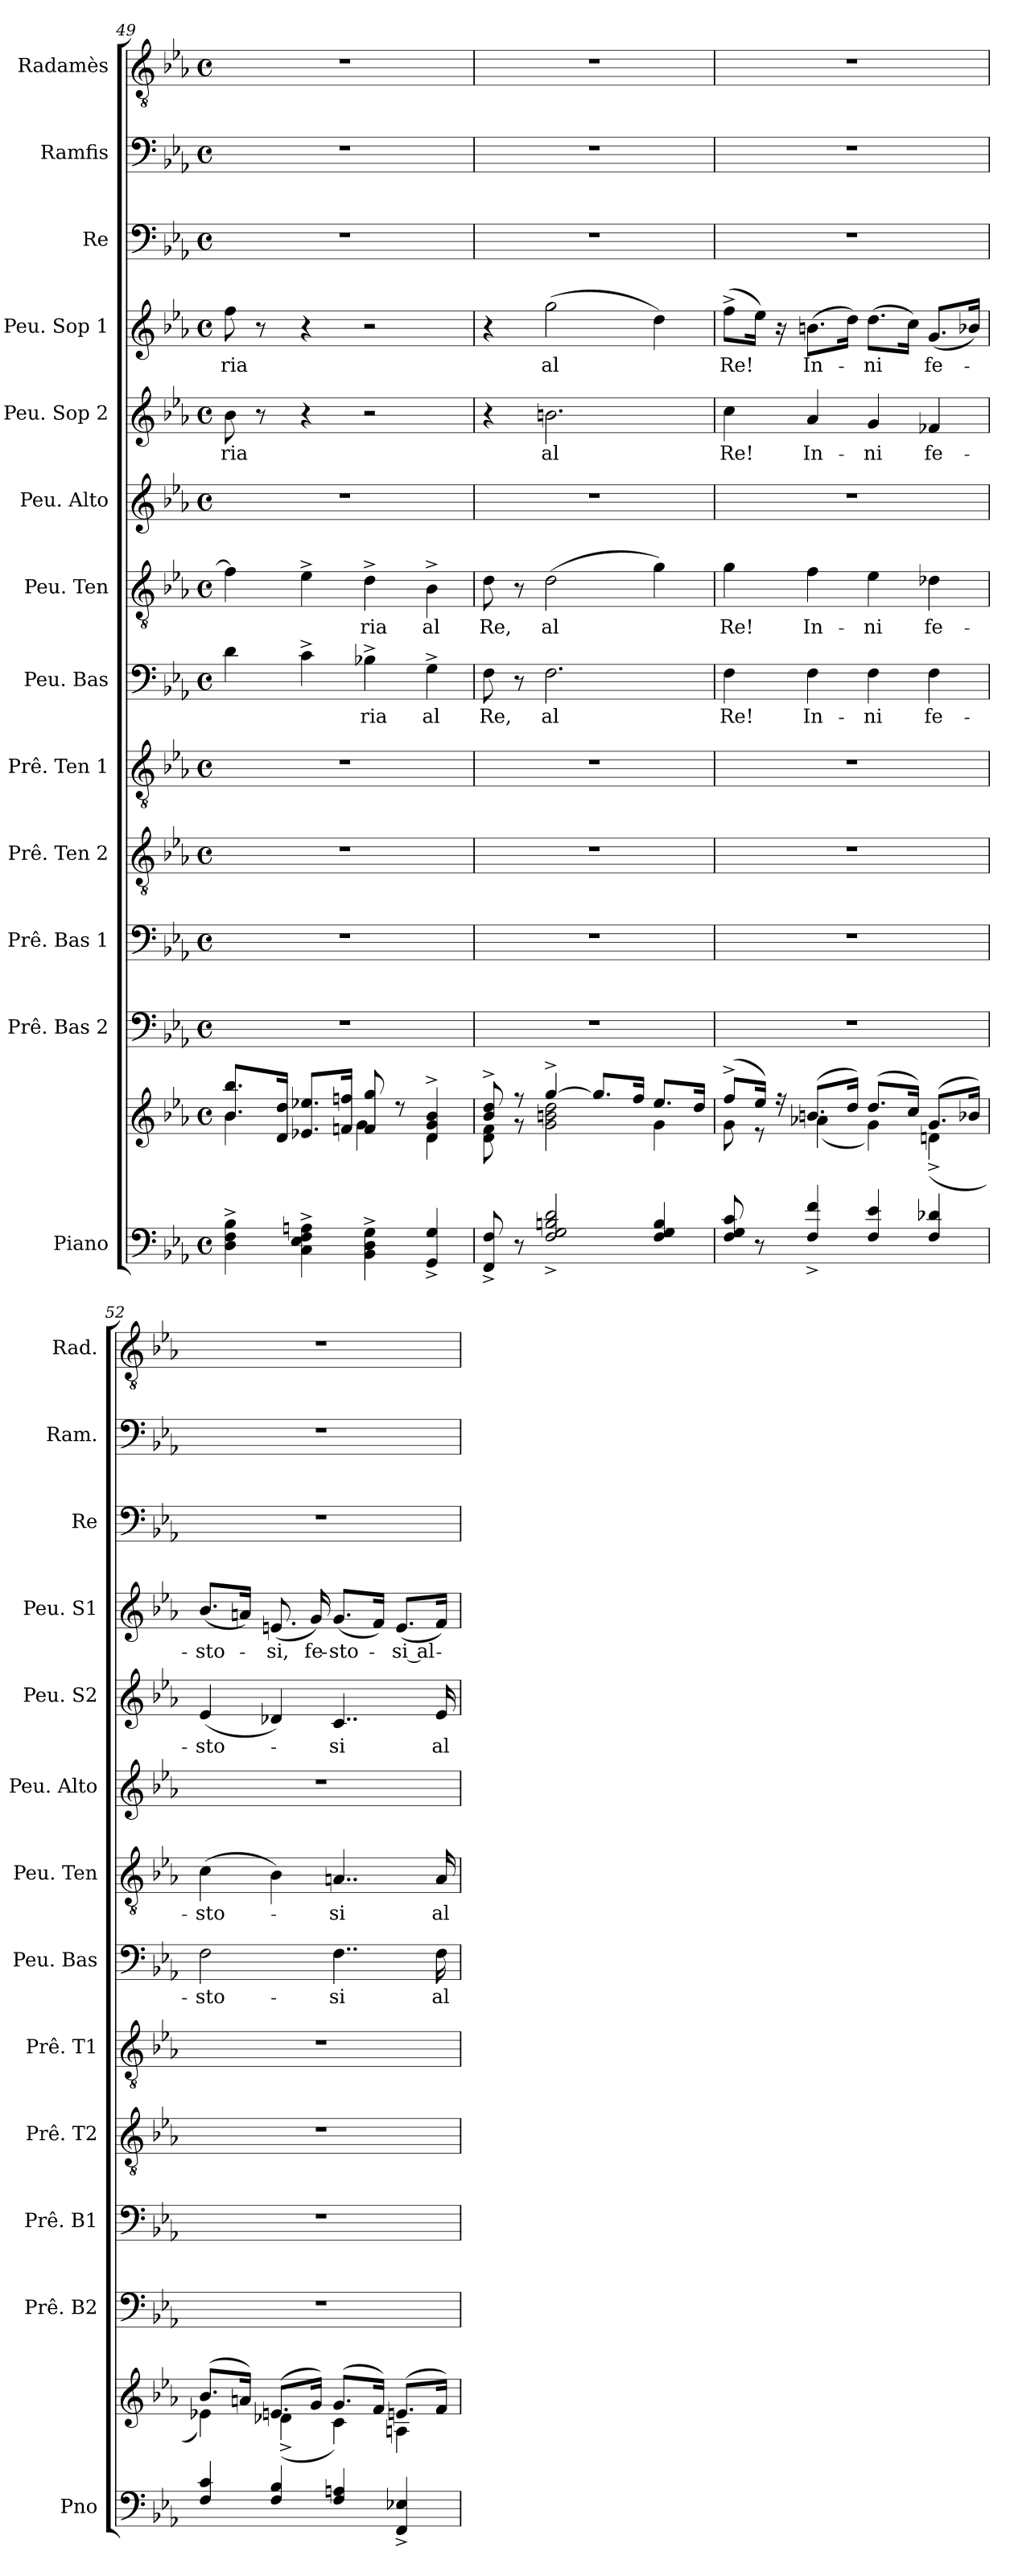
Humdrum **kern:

**kern	**kern	**kern	**kern	**kern	**kern	**kern	**text	**kern	**text	**kern	**kern	**text	**kern	**text	**kern	**kern	**kern
*part13	*part13	*part12	*part11	*part10	*part9	*part8	*part8	*part7	*part7	*part6	*part5	*part5	*part4	*part4	*part3	*part2	*part1
*staff14	*staff13	*staff12	*staff11	*staff10	*staff9	*staff8	*staff8	*staff7	*staff7	*staff6	*staff5	*staff5	*staff4	*staff4	*staff3	*staff2	*staff1
*I"Piano	*	*I"Prê. Bas 2	*I"Prê. Bas 1	*I"Prê. Ten 2	*I"Prê. Ten 1	*I"Peu. Bas	*	*I"Peu. Ten	*	*I"Peu. Alto	*I"Peu. Sop 2	*	*I"Peu. Sop 1	*	*I"Re	*I"Ramfis	*I"Radamès
*I'Pno	*	*I'Prê. B2	*I'Prê. B1	*I'Prê. T2	*I'Prê. T1	*I'Peu. Bas	*	*I'Peu. Ten	*	*I'Peu. Alto	*I'Peu. S2	*	*I'Peu. S1	*	*I'Re	*I'Ram.	*I'Rad.
!!LO:PB:g=z
*clefF4	*clefG2	*clefF4	*clefF4	*clefGv2	*clefGv2	*clefF4	*	*clefGv2	*	*clefG2	*clefG2	*	*clefG2	*	*clefF4	*clefF4	*clefGv2
*k[b-e-a-]	*k[b-e-a-]	*k[b-e-a-]	*k[b-e-a-]	*k[b-e-a-]	*k[b-e-a-]	*k[b-e-a-]	*	*k[b-e-a-]	*	*k[b-e-a-]	*k[b-e-a-]	*	*k[b-e-a-]	*	*k[b-e-a-]	*k[b-e-a-]	*k[b-e-a-]
*M4/4	*M4/4	*M4/4	*M4/4	*M4/4	*M4/4	*M4/4	*	*M4/4	*	*M4/4	*M4/4	*	*M4/4	*	*M4/4	*M4/4	*M4/4
*met(c)	*met(c)	*met(c)	*met(c)	*met(c)	*met(c)	*met(c)	*	*met(c)	*	*met(c)	*met(c)	*	*met(c)	*	*met(c)	*met(c)	*met(c)
=49	=49	=49	=49	=49	=49	=49	=49	=49	=49	=49	=49	=49	=49	=49	=49	=49	=49
*	*^	*	*	*	*	*	*	*	*	*	*	*	*	*	*	*	*
!	!	!	!	!	!	!	!	!	!	!	!	!	!LO:LY:b:color=#AA0000	!	!LO:LY:b:color=#0055FF	!	!	!
4D\^ 4F\^ 4B-\^	8.b-/ 8.bb-/L	4b-\	1r	1r	1r	1r	4d\	.	4f\]	.	1r	8b-\	-ria	8ff\	-ria	1r	1r	1r
.	.	.	.	.	.	.	.	.	.	.	.	8r	.	8r	.	.	.	.
.	16d/ 16dd/Jk	.	.	.	.	.	.	.	.	.	.	.	.	.	.	.	.	.
4C\^ 4E-\^ 4F\^ 4An\^	8.e-X/ 8.ee-X/L	4ryy	.	.	.	.	4c^\	.	4e-^\	.	.	4r	.	4r	.	.	.	.
.	16fn/ 16ffn/Jk	.	.	.	.	.	.	.	.	.	.	.	.	.	.	.	.	.
!	!	!	!	!	!	!	!	!LO:LY:b:color=#0055FF	!	!LO:LY:b:color=#0055FF	!	!	!	!	!	!	!	!
4BB-\^ 4D\^ 4G\^	8f/ 8gg/	4g\	.	.	.	.	4B-X^\	-ria	4d^\	-ria	.	2r	.	2r	.	.	.	.
.	8r	.	.	.	.	.	.	.	.	.	.	.	.	.	.	.	.	.
!	!	!	!	!	!	!	!	!LO:LY:b:color=#0055FF	!	!LO:LY:b:color=#0055FF	!	!	!	!	!	!	!	!
4GG/^ 4G/^	4d/^ 4g/^ 4b-/^	4d\	.	.	.	.	4G^\	al	4B-^\	al	.	.	.	.	.	.	.	.
=50	=50	=50	=50	=50	=50	=50	=50	=50	=50	=50	=50	=50	=50	=50	=50	=50	=50	=50
!	!	!	!	!	!	!	!	!LO:LY:b:color=#0055FF	!	!LO:LY:b:color=#0055FF	!	!	!	!	!	!	!	!
8FF/^ 8F/^	8b-/^ 8dd/^	8d\ 8f\	1r	1r	1r	1r	8F\	Re,	8d\	Re,	1r	4r	.	4r	.	1r	1r	1r
8r	8r	8r	.	.	.	.	8r	.	8r	.	.	.	.	.	.	.	.	.
!	!	!	!	!	!	!	!	!LO:LY:b:color=#0055FF	!	!LO:LY:b:color=#0055FF	!	!	!LO:LY:b:color=#AA0000	!	!LO:LY:b:color=#0055FF	!	!	!
2F/^ 2G/^ 2Bn/^ 2d/^	[4gg^/	2g\ 2bn\ 2dd\	.	.	.	.	2.F\	al	(>2d\	al	.	2.bn\	al	(>2gg\	al	.	.	.
.	8.gg/L]	.	.	.	.	.	.	.	.	.	.	.	.	.	.	.	.	.
.	16ff/Jk	.	.	.	.	.	.	.	.	.	.	.	.	.	.	.	.	.
4F/ 4G/ 4B/	8.ee-/L	4g\	.	.	.	.	.	.	4g\)	.	.	.	.	4dd\)	.	.	.	.
.	16dd/Jk	.	.	.	.	.	.	.	.	.	.	.	.	.	.	.	.	.
=51	=51	=51	=51	=51	=51	=51	=51	=51	=51	=51	=51	=51	=51	=51	=51	=51	=51	=51
!	!	!	!	!	!	!	!	!LO:LY:b:color=#0055FF	!	!LO:LY:b:color=#0055FF	!	!	!LO:LY:b:color=#AA0000	!	!LO:LY:b:color=#0055FF	!	!	!
8F/ 8G/ 8c/	(>8ff^/L	8g\	1r	1r	1r	1r	4F\	Re!	4g\	Re!	1r	4cc\	Re!	(>8ff^\L	Re!	1r	1r	1r
8r	16ee-/Jk)	8r	.	.	.	.	.	.	.	.	.	.	.	16ee-\Jk)	.	.	.	.
.	16r	.	.	.	.	.	.	.	.	.	.	.	.	16r	.	.	.	.
!	!	!	!	!	!	!	!	!LO:LY:b:color=#0055FF	!	!LO:LY:b:color=#0055FF	!	!	!LO:LY:b:color=#AA0000	!	!LO:LY:b:color=#0055FF	!	!	!
4F/^ 4f/^	(>8.bn/L	(<4a-X\	.	.	.	.	4F\	In-	4f\	In-	.	4a-/	In-	(>8.bn\L	In-	.	.	.
.	16dd/Jk)	.	.	.	.	.	.	.	.	.	.	.	.	16dd\Jk)	.	.	.	.
!	!	!	!	!	!	!	!	!LO:LY:b:color=#0055FF	!	!LO:LY:b:color=#0055FF	!	!	!LO:LY:b:color=#AA0000	!	!LO:LY:b:color=#0055FF	!	!	!
4F/ 4e-/	(>8.dd/L	4g\)	.	.	.	.	4F\	-ni	4e-\	-ni	.	4g/	-ni	(>8.dd\L	-ni	.	.	.
.	16cc/Jk)	.	.	.	.	.	.	.	.	.	.	.	.	16cc\Jk)	.	.	.	.
!	!	!	!	!	!	!	!	!LO:LY:b:color=#0055FF	!	!LO:LY:b:color=#0055FF	!	!	!LO:LY:b:color=#AA0000	!	!LO:LY:b:color=#0055FF	!	!	!
4F/ 4d-X/	(>8.g/L	(<4dn^\	.	.	.	.	4F\	fe-	4d-X\	fe-	.	4f-X/	fe-	(<8.g/L	fe-	.	.	.
.	16b-X/Jk)	.	.	.	.	.	.	.	.	.	.	.	.	16b-X/Jk)	.	.	.	.
!!LO:LB:g=z
=52	=52	=52	=52	=52	=52	=52	=52	=52	=52	=52	=52	=52	=52	=52	=52	=52	=52	=52
!	!	!	!	!	!	!	!	!LO:LY:b:color=#0055FF	!	!LO:LY:b:color=#0055FF	!	!	!LO:LY:b:color=#AA0000	!	!LO:LY:b:color=#0055FF	!	!	!
4F/ 4c/	(>8.b-/L	4e-X\)	1r	1r	1r	1r	2F\	-sto-	(>4c\	-sto-	1r	(<4e-/	-sto-	(<8.b-/L	-sto-	1r	1r	1r
.	16an/Jk)	.	.	.	.	.	.	.	.	.	.	.	.	16an/Jk)	.	.	.	.
!	!	!	!	!	!	!	!	!	!	!	!	!	!	!	!LO:LY:b:color=#0055FF	!	!	!
4F/ 4B-/	(>8.en/L	(<4d-X^\	.	.	.	.	.	.	4B-\)	.	.	4d-X/)	.	(<8.en/	-si,	.	.	.
!	!	!	!	!	!	!	!	!	!	!	!	!	!	!	!LO:LY:b:color=#0055FF	!	!	!
.	16g/Jk)	.	.	.	.	.	.	.	.	.	.	.	.	16g/)	fe-	.	.	.
!	!	!	!	!	!	!	!	!LO:LY:b:color=#0055FF	!	!LO:LY:b:color=#0055FF	!	!	!LO:LY:b:color=#AA0000	!	!LO:LY:b:color=#0055FF	!	!	!
4F/ 4An/	(>8.g/L	4c\)	.	.	.	.	4..F\	-si	4..An/	-si	.	4..c/	-si	(<8.g/L	-sto-	.	.	.
.	16f/Jk)	.	.	.	.	.	.	.	.	.	.	.	.	16f/Jk)	.	.	.	.
!	!	!	!	!	!	!	!	!	!	!	!	!	!	!	!LO:LY:b:color=#0055FF	!	!	!
4FF/^ 4E-X/^	(>8.en/L	4An\	.	.	.	.	.	.	.	.	.	.	.	(<8.e/L	si al-	.	.	.
!	!	!	!	!	!	!	!	!LO:LY:b:color=#0055FF	!	!LO:LY:b:color=#0055FF	!	!	!LO:LY:b:color=#AA0000	!	!	!	!	!
.	16f/Jk)	.	.	.	.	.	16F\	al-	16A/	al-	.	16e-/	al-	16f/Jk)	.	.	.	.
*	*v	*v	*	*	*	*	*	*	*	*	*	*	*	*	*	*	*	*
=	=	=	=	=	=	=	=	=	=	=	=	=	=	=	=	=	=
*-	*-	*-	*-	*-	*-	*-	*-	*-	*-	*-	*-	*-	*-	*-	*-	*-	*-
